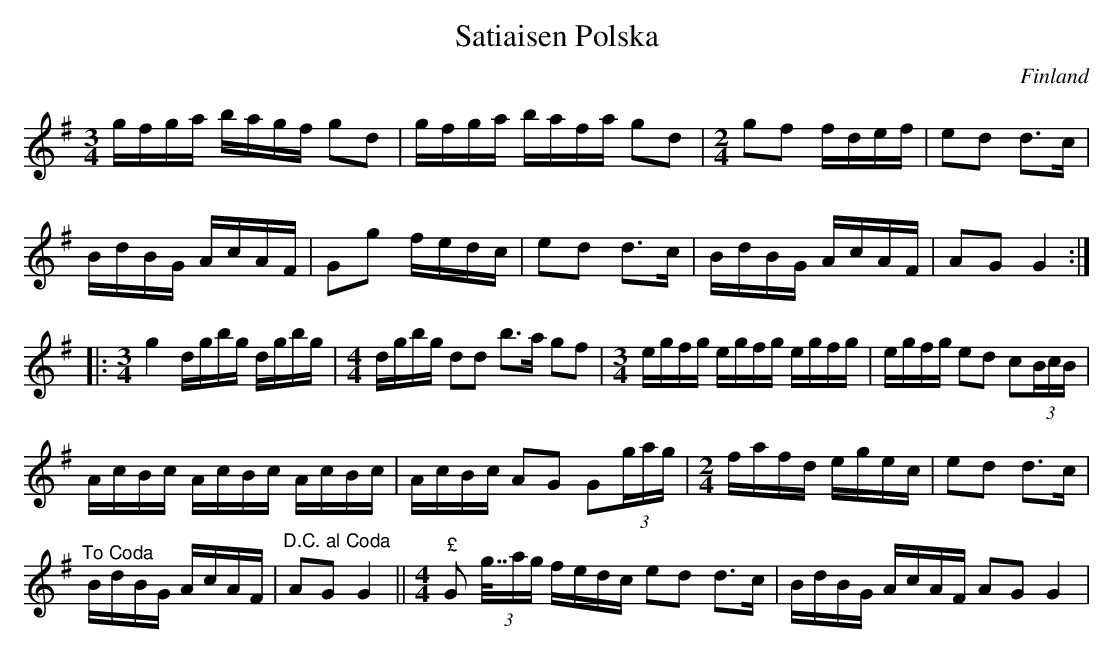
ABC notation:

X:1
Q:100
T:Satiaisen Polska
O:Finland
L:1/16
M:3/4
K:G
gfga bagf g2d2 | gfga bafa g2d2 |[M:2/4] g2f2 fdef | e2d2 d2>c2 |
 BdBG AcAF | G2g2 fedc | e2d2 d2>c2 | BdBG AcAF | A2G2 G4 ::
[M:3/4] g4 dgbg dgbg |[M:4/4] dgbg d2d2 b2>a2 g2f2 | [M:3/4] egfg egfg egfg | egfg e2d2 c2(3BcB |
 AcBc AcBc AcBc | AcBc A2G2 G2(3gag | [M:2/4] fafd egec | e2d2 d2>c2 | "^To Coda"
BdBG AcAF |"^D.C. al Coda"  A2G2 G4 || [M:4/4]"^£" G2 (3g63/64ag fedc e2d2 d2>c2 | BdBG AcAF A2G2 G4 |
